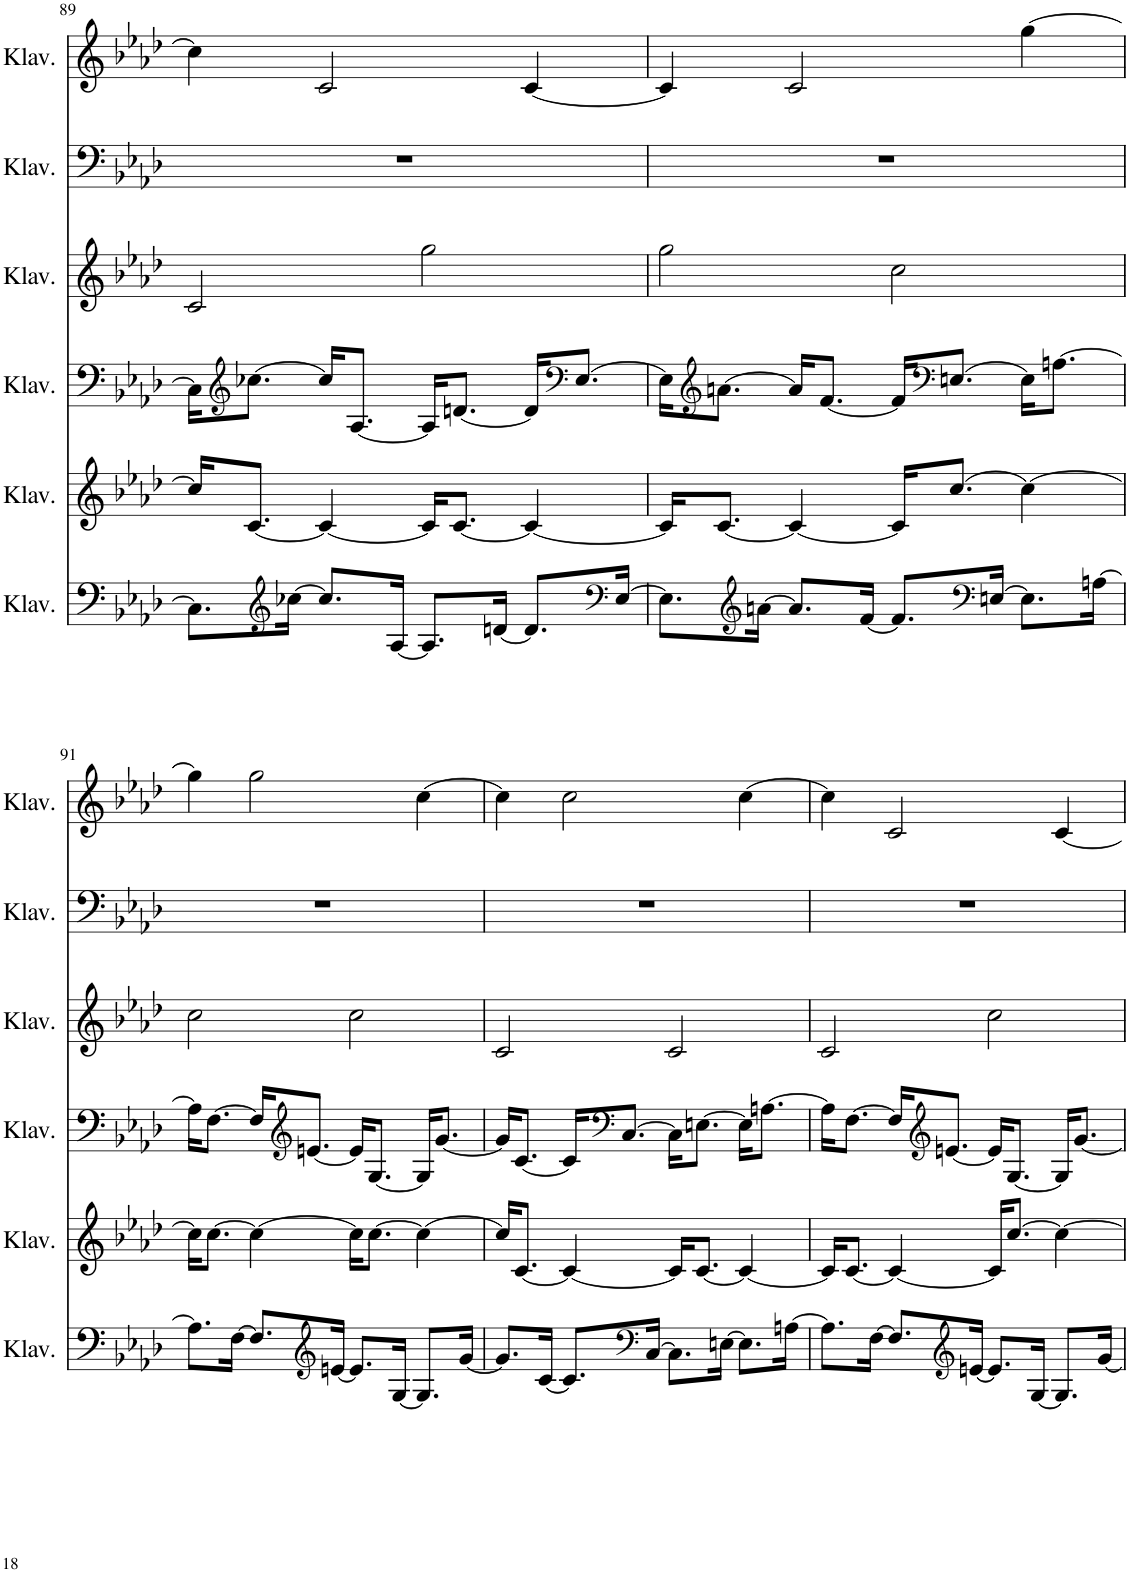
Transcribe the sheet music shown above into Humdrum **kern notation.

**kern	**kern	**kern	**kern	**kern	**kern
*part6	*part5	*part4	*part3	*part2	*part1
*staff6	*staff5	*staff4	*staff3	*staff2	*staff1
*I"Klavier	*I"Klavier	*I"Klavier	*I"Klavier	*I"Klavier	*I"Klavier
*I'Klav.	*I'Klav.	*I'Klav.	*I'Klav.	*I'Klav.	*I'Klav.
!!LO:PB:g=z
*clefF4	*clefG2	*clefF4	*clefG2	*clefF4	*clefG2
*k[b-e-a-d-]	*k[b-e-a-d-]	*k[b-e-a-d-]	*k[b-e-a-d-]	*k[b-e-a-d-]	*k[b-e-a-d-]
*M4/4	*M4/4	*M4/4	*M4/4	*M4/4	*M4/4
=89	=89	=89	=89	=89	=89
8.C\L]	16cc/KL]	16C\KL]	2c/	1r	4cc\]
*	*	*clefG2	*	*	*
.	[8.c/J	[8.cc-X\J	.	.	.
*clefG2	*	*	*	*	*
[16cc-X\Jk	.	.	.	.	.
8.cc-/L]	4c/_	16cc-/KL]	.	.	2c/
.	.	[8.A-/J	.	.	.
[16A-/Jk	.	.	.	.	.
8.A-/L]	16c/KL]	16A-/KL]	2gg\	.	.
.	[8.c/J	[8.dn/J	.	.	.
[16dn/Jk	.	.	.	.	.
8.d/L]	4c/_	16d/KL]	.	.	[4c/
*	*	*clefF4	*	*	*
.	.	[8.E-/J	.	.	.
*clefF4	*	*	*	*	*
[16E-/Jk	.	.	.	.	.
=90	=90	=90	=90	=90	=90
8.E-\L]	16c/KL]	16E-\KL]	2gg\	1r	4c/]
*	*	*clefG2	*	*	*
.	[8.c/J	[8.an\J	.	.	.
*clefG2	*	*	*	*	*
[16an\Jk	.	.	.	.	.
8.a/L]	4c/_	16a/KL]	.	.	2c/
.	.	[8.f/J	.	.	.
[16f/Jk	.	.	.	.	.
8.f/L]	16c/KL]	16f/KL]	2cc\	.	.
*	*	*clefF4	*	*	*
.	[8.cc/J	[8.En/J	.	.	.
*clefF4	*	*	*	*	*
[16En/Jk	.	.	.	.	.
8.E\L]	4cc\_	16E\KL]	.	.	[4gg\
.	.	[8.An\J	.	.	.
[16An\Jk	.	.	.	.	.
!!LO:LB:g=z
=91	=91	=91	=91	=91	=91
8.A\L]	16cc\KL]	16A\KL]	2cc\	1r	4gg\]
.	[8.cc\J	[8.F\J	.	.	.
[16F\Jk	.	.	.	.	.
8.F/L]	4cc\_	16F/KL]	.	.	2gg\
*	*	*clefG2	*	*	*
.	.	[8.en/J	.	.	.
*clefG2	*	*	*	*	*
[16en/Jk	.	.	.	.	.
8.e/L]	16cc\KL]	16e/KL]	2cc\	.	.
.	[8.cc\J	[8.G/J	.	.	.
[16G/Jk	.	.	.	.	.
8.G/L]	4cc\_	16G/KL]	.	.	[4cc\
.	.	[8.g/J	.	.	.
[16g/Jk	.	.	.	.	.
=92	=92	=92	=92	=92	=92
8.g/L]	16cc/KL]	16g/KL]	2c/	1r	4cc\]
.	[8.c/J	[8.c/J	.	.	.
[16c/Jk	.	.	.	.	.
8.c/L]	4c/_	16c/KL]	.	.	2cc\
*	*	*clefF4	*	*	*
.	.	[8.C/J	.	.	.
*clefF4	*	*	*	*	*
[16C/Jk	.	.	.	.	.
8.C\L]	16c/KL]	16C\KL]	2c/	.	.
.	[8.c/J	[8.En\J	.	.	.
[16En\Jk	.	.	.	.	.
8.E\L]	4c/_	16E\KL]	.	.	[4cc\
.	.	[8.An\J	.	.	.
[16An\Jk	.	.	.	.	.
=93	=93	=93	=93	=93	=93
8.A\L]	16c/KL]	16A\KL]	2c/	1r	4cc\]
.	[8.c/J	[8.F\J	.	.	.
[16F\Jk	.	.	.	.	.
8.F/L]	4c/_	16F/KL]	.	.	2c/
*	*	*clefG2	*	*	*
.	.	[8.en/J	.	.	.
*clefG2	*	*	*	*	*
[16en/Jk	.	.	.	.	.
8.e/L]	16c/KL]	16e/KL]	2cc\	.	.
.	[8.cc/J	[8.G/J	.	.	.
[16G/Jk	.	.	.	.	.
8.G/L]	4cc\_	16G/KL]	.	.	[4c/
.	.	[8.g/J	.	.	.
[16g/Jk	.	.	.	.	.
=	=	=	=	=	=
*-	*-	*-	*-	*-	*-
